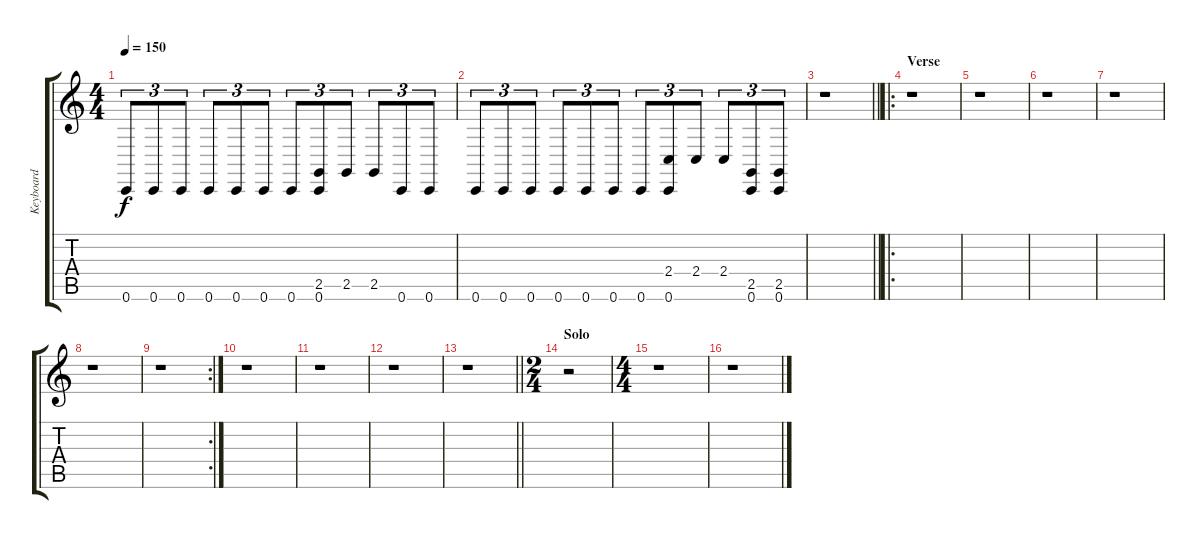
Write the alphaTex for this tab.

\track ("Keyboard" "Keyboard") {instrument lead2sawtooth}
\staff {score tabs}
\tuning (C4 G3 Eb3 Bb2 F2 C2) {hide}
\ts (4 4)
\tempo 150
\clef g2
\ks c
0.6.8{tu (3 2) dy f} 0.6.8{tu (3 2)} 0.6.8{tu (3 2)} 0.6.8{tu (3 2)} 0.6.8{tu (3 2)} 0.6.8{tu (3 2)} 0.6.8{tu (3 2)} (2.5 0.6).8{tu (3 2)} 2.5.8{tu (3 2)} 2.5.8{tu (3 2)} 0.6.8{tu (3 2)} 0.6.8{tu (3 2)} |
0.6.8{tu (3 2)} 0.6.8{tu (3 2)} 0.6.8{tu (3 2)} 0.6.8{tu (3 2)} 0.6.8{tu (3 2)} 0.6.8{tu (3 2)} 0.6.8{tu (3 2)} (2.4 0.6).8{tu (3 2)} 2.4.8{tu (3 2)} 2.4.8{tu (3 2)} (2.5 0.6).8{tu (3 2)} (2.5 0.6).8{tu (3 2)} |
\barLineRight lightlight
r.1 |
\ro
\section ("" "Verse")
r.1 |
r.1 |
r.1 |
r.1 |
r.1 |
\rc 2
r.1 |
r.1 |
r.1 |
r.1 |
\barLineRight lightlight
r.1 |
\ts (2 4)
\section ("" "Solo")
r.2 |
\ts (4 4)
r.1 |
r.1
